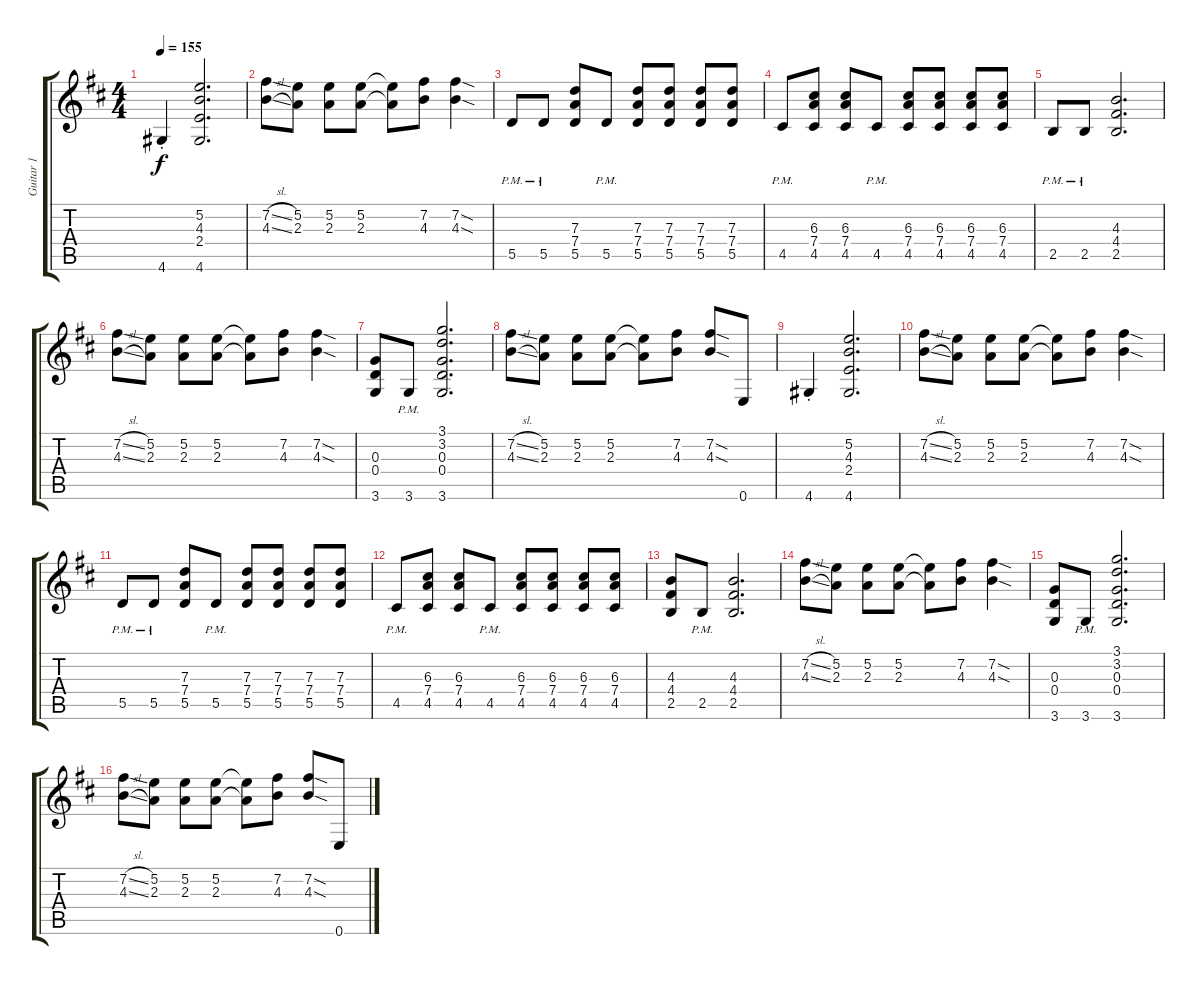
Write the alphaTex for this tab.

\track ("Guitar 1" "Guitar 1") {instrument overdrivenguitar}
\staff {score tabs}
\tuning (E4 B3 G3 D3 A2 E2) {hide}
\ts (4 4)
\tempo 155
\clef g2
\ks d
4.6{st}.4{dy f} (5.2 4.3 2.4 4.6).2{d} |
(7.2{sl} 4.3{sl}).8 (5.2 2.3).8 (5.2 2.3).8 (5.2 2.3).8 (5.2{t} 2.3{t}).8 (7.2 4.3).8 (7.2{sod} 4.3{sod}).4 |
5.5{pm}.8 5.5{pm}.8 (7.3 7.4 5.5).8 5.5{pm}.8 (7.3 7.4 5.5).8 (7.3 7.4 5.5).8 (7.3 7.4 5.5).8 (7.3 7.4 5.5).8 |
4.5{pm}.8 (6.3 7.4 4.5).8 (6.3 7.4 4.5).8 4.5{pm}.8 (6.3 7.4 4.5).8 (6.3 7.4 4.5).8 (6.3 7.4 4.5).8 (6.3 7.4 4.5).8 |
2.5{pm}.8 2.5{pm}.8 (4.3 4.4 2.5).2{d} |
(7.2{sl} 4.3{sl}).8 (5.2 2.3).8 (5.2 2.3).8 (5.2 2.3).8 (5.2{t} 2.3{t}).8 (7.2 4.3).8 (7.2{sod} 4.3{sod}).4 |
(0.3 0.4 3.6).8 3.6{pm}.8 (3.1 3.2 0.3 0.4 3.6).2{d} |
(7.2{sl} 4.3{sl}).8 (5.2 2.3).8 (5.2 2.3).8 (5.2 2.3).8 (5.2{t} 2.3{t}).8 (7.2 4.3).8 (7.2{sod} 4.3{sod}).8 0.6.8 |
4.6{st}.4 (5.2 4.3 2.4 4.6).2{d} |
(7.2{sl} 4.3{sl}).8 (5.2 2.3).8 (5.2 2.3).8 (5.2 2.3).8 (5.2{t} 2.3{t}).8 (7.2 4.3).8 (7.2{sod} 4.3{sod}).4 |
5.5{pm}.8 5.5{pm}.8 (7.3 7.4 5.5).8 5.5{pm}.8 (7.3 7.4 5.5).8 (7.3 7.4 5.5).8 (7.3 7.4 5.5).8 (7.3 7.4 5.5).8 |
4.5{pm}.8 (6.3 7.4 4.5).8 (6.3 7.4 4.5).8 4.5{pm}.8 (6.3 7.4 4.5).8 (6.3 7.4 4.5).8 (6.3 7.4 4.5).8 (6.3 7.4 4.5).8 |
(4.3 4.4 2.5).8 2.5{pm}.8 (4.3 4.4 2.5).2{d} |
(7.2{sl} 4.3{sl}).8 (5.2 2.3).8 (5.2 2.3).8 (5.2 2.3).8 (5.2{t} 2.3{t}).8 (7.2 4.3).8 (7.2{sod} 4.3{sod}).4 |
(0.3 0.4 3.6).8 3.6{pm}.8 (3.1 3.2 0.3 0.4 3.6).2{d} |
(7.2{sl} 4.3{sl}).8 (5.2 2.3).8 (5.2 2.3).8 (5.2 2.3).8 (5.2{t} 2.3{t}).8 (7.2 4.3).8 (7.2{sod} 4.3{sod}).8 0.6.8
